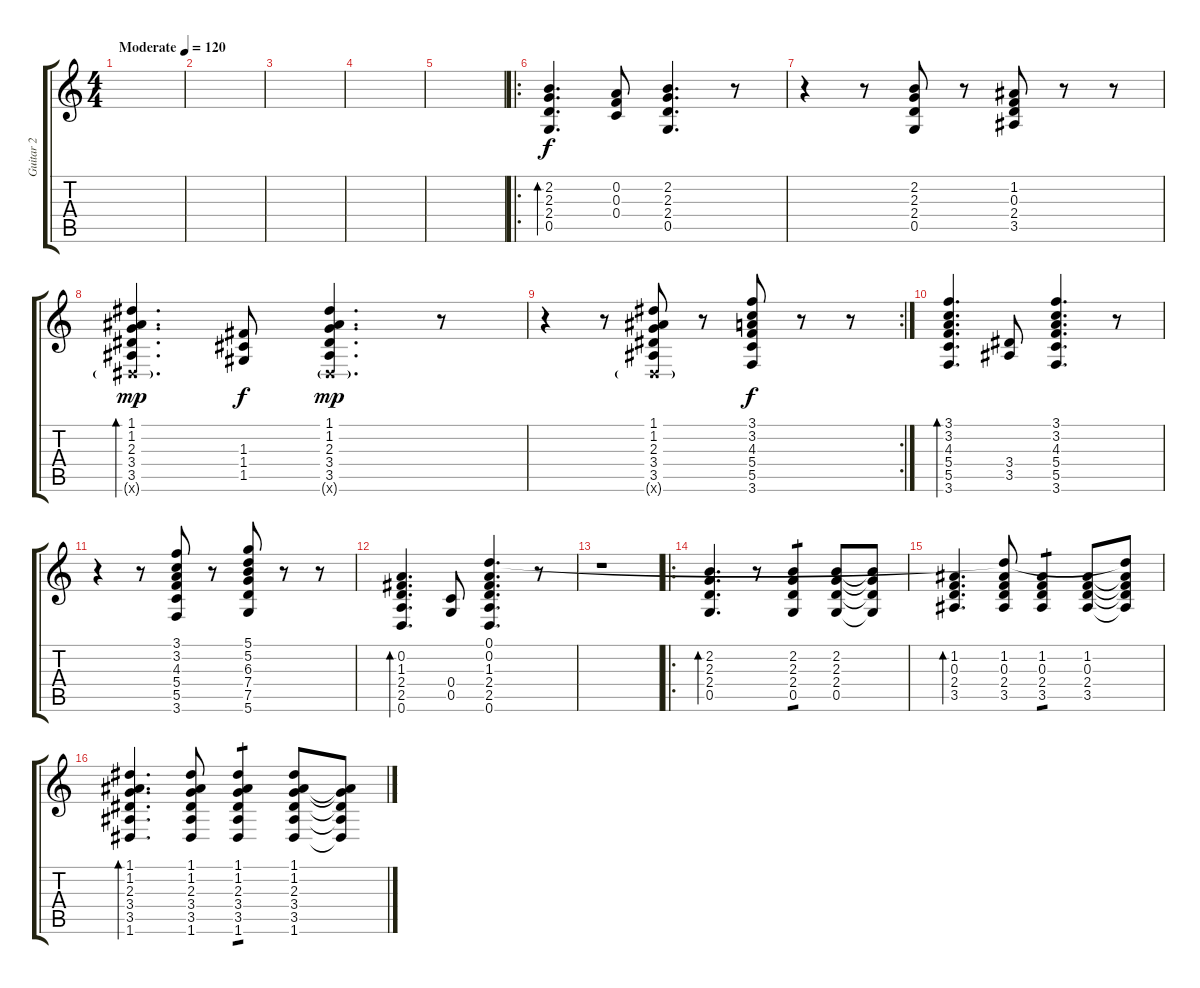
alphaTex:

\track ("Guitar 2" "Guitar 2") {instrument acousticguitarsteel}
\staff {score tabs}
\tuning (D4 A3 F3 C3 G2 D2) {hide}
\ts (4 4)
\tempo (120 "Moderate")
\clef g2
\ks c
|
|
|
|
|
\ro
(2.2 2.3 2.4 0.5).4{d bd 120} (0.2 0.3 0.4).8 (2.2 2.3 2.4 0.5).4{d} r.8 |
r.4 r.8 (2.2 2.3 2.4 0.5).8 r.8 (1.2 0.3 2.4 3.5).8 r.8 r.8 |
(1.1 1.2 2.3 3.4 3.5 1.6{g x}).4{d bd 120 dy mp} (1.3 1.4 1.5).8{dy f} (1.1 1.2 2.3 3.4 3.5 1.6{g x}).4{d dy mp} r.8 |
\rc 2
r.4 r.8 (1.1 1.2 2.3 3.4 3.5 0.6{g x}).8 r.8 (3.1 3.2 4.3 5.4 5.5 3.6).8{dy f} r.8 r.8 |
(3.1 3.2 4.3 5.4 5.5 3.6).4{d bd 120} (3.4 3.5).8 (3.1 3.2 4.3 5.4 5.5 3.6).4{d} r.8 |
r.4 r.8 (3.1 3.2 4.3 5.4 5.5 3.6).8 r.8 (5.1 5.2 6.3 7.4 7.5 5.6).8 r.8 r.8 |
(0.2 1.3 2.4 2.5 0.6).4{d bd 120} (0.4 0.5).8 (0.1 0.2 1.3 2.4 2.5 0.6).4{d} r.8 |
r.1 |
\ro
(2.2 2.3 2.4 0.5).4{d bd 120} r.8 (2.2 2.3 2.4 0.5).4{tp 1} (2.2 2.3 2.4 0.5).8 (2.2{t} 2.3{t} 2.4{t} 0.5{t}).8 |
(1.2 0.3 2.4 3.5).4{d bd 120} (0.1{t} 1.2 0.3 2.4 3.5).8 (1.2 0.3 2.4 3.5).4{tp 1} (1.2 0.3 2.4 3.5).8 (0.1{t} 1.2{t} 0.3{t} 2.4{t} 3.5{t}).8 |
(1.1 1.2 2.3 3.4 3.5 1.6).4{d bd 120} (1.1 1.2 2.3 3.4 3.5 1.6).8 (1.1 1.2 2.3 3.4 3.5 1.6).4{tp 1} (1.1 1.2 2.3 3.4 3.5 1.6).8 (1.2{t} 2.3{t} 3.4{t} 3.5{t} 1.6{t}).8
